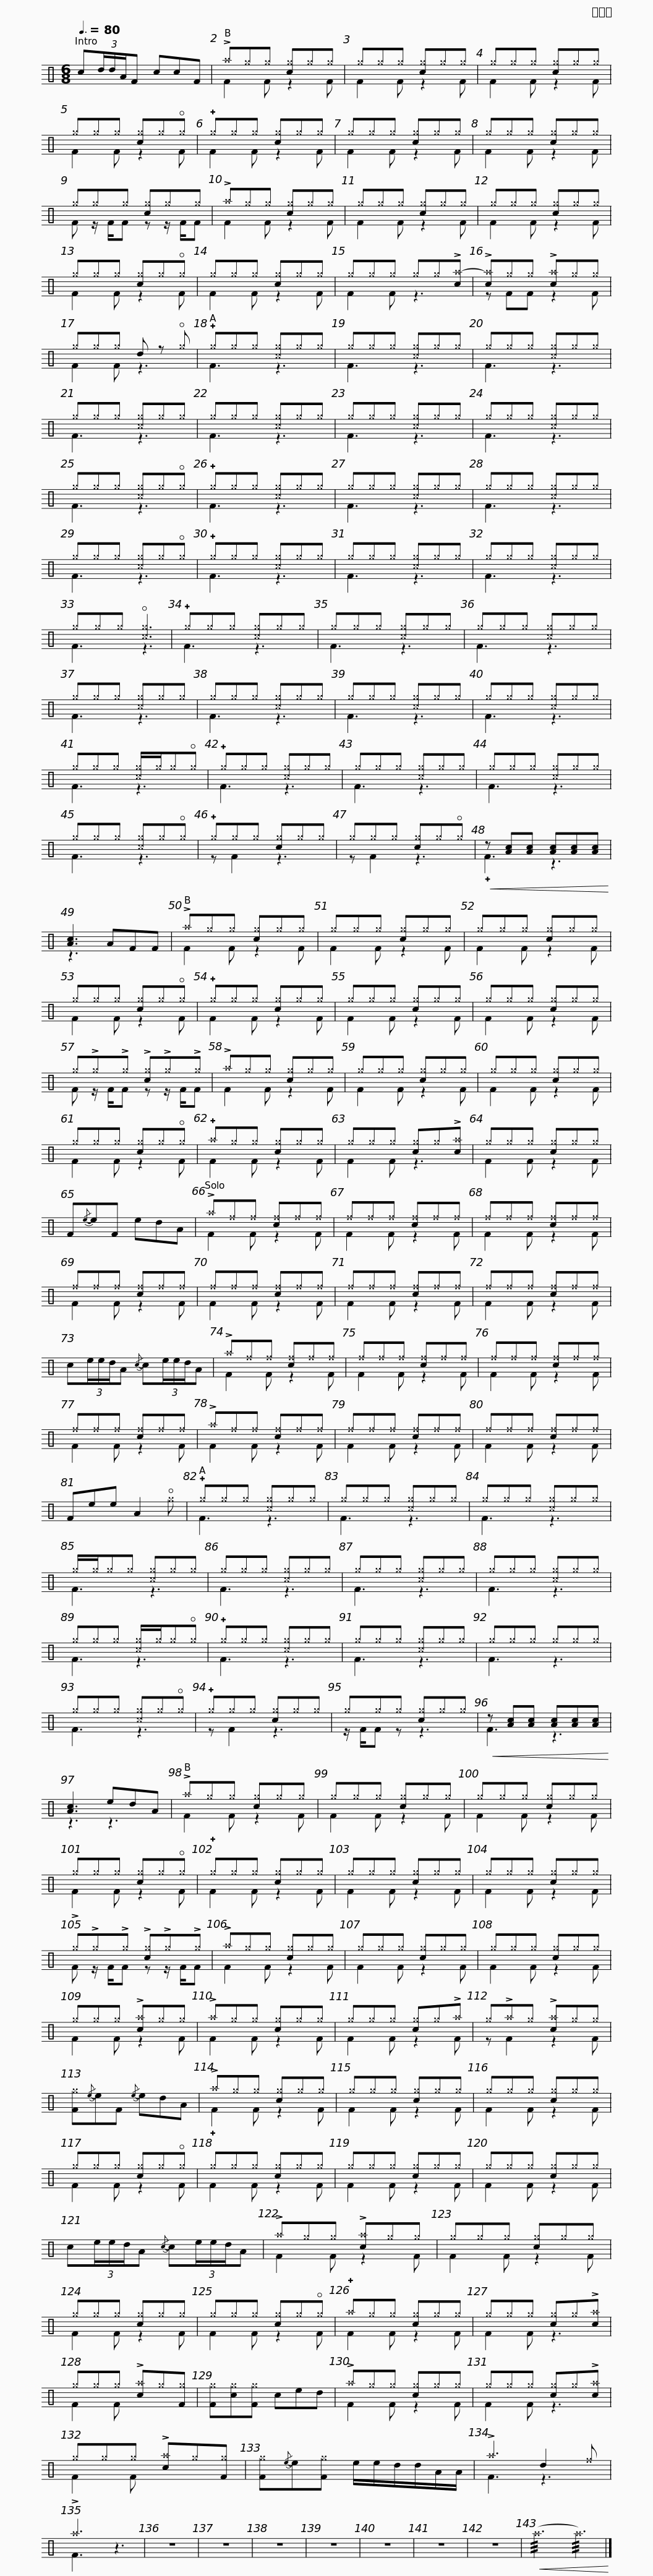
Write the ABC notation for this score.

X:1
%%score ( 1 2 )
L:1/8
Q:3/8=80
M:6/8
I:linebreak $
K:C
V:1 perc
K:none
V:2 perc
K:none
V:1
 c(3d/d/A/F ccF |$ !>!^a^g^g [c^g]^g^g | ^g^g^g [c^g]^g^g | ^g^g^g [c^g]^g^g | ^g^g^g [c^g]^g!open!^g |$ %5
 !plus!^g^g^g [c^g]^g^g | ^g^g^g [c^g]^g^g | ^g^g^g [c^g]^g^g | ^g^g^g [c^g]^g^g |$ !>!^a^g^g [c^g]^g^g | %10
 ^g^g^g [c^g]^g^g | ^g^g^g [c^g]^g^g | ^g^g^g [c^g]^g!open!^g |$ ^g^g^g [c^g]^g^g | ^g^g^g ^g^g!>![c^a-] | %15
 !>![c^a]^g^g !>![c^a]^g^g | ^g^g^g d z !open!^g |$ !plus!^g^g^g [^c^g]^g^g | ^g^g^g [^c^g]^g^g | ^g^g^g [^c^g]^g^g | %20
 ^g^g^g [^c^g]^g^g |$ ^g^g^g [^c^g]^g^g | ^g^g^g [^c^g]^g^g | ^g^g^g [^c^g]^g^g | ^g^g^g [^c^g]^g!open!^g |$ %25
 !plus!^g^g^g [^c^g]^g^g | ^g^g^g [^c^g]^g^g | ^g^g^g [^c^g]^g^g | ^g^g^g [^c^g]^g!open!^g |$ !plus!^g^g^g [^c^g]^g^g | %30
 ^g^g^g [^c^g]^g^g | ^g^g^g [^c^g]^g^g | ^g^g^g !open![^c^g]3 |$ !plus!^g^g^g [^c^g]^g^g | ^g^g^g [^c^g]^g^g | %35
 ^g^g^g [^c^g]^g^g | ^g^g^g [^c^g]^g^g |$ ^g^g^g [^c^g]^g^g | ^g^g^g [^c^g]^g^g | ^g^g^g [^c^g]^g^g | %40
 ^g^g^g [^c^g]/^g/^g!open!^g |$ !plus!^g^g^g [^c^g]^g^g | ^g^g^g [^c^g]^g^g | ^g^g^g [^c^g]^g^g | ^g^g^g [^c^g]^g!open!^g |$ %45
 !plus!^g^g^g [c^g]^g^g | ^g^g^g [c^g]^g!open!^g |!<(! z [Ac][Ac] [Ac][Ac][Ac]!<)! | [Ac]3 AFF |$ !>!^a^g^g [c^g]^g^g | %50
 ^g^g^g [c^g]^g^g | ^g^g^g [c^g]^g^g | ^g^g^g [c^g]^g!open!^g |$ !plus!^g^g^g [c^g]^g^g | ^g^g^g [c^g]^g^g | %55
 ^g^g^g [c^g]^g^g | ^g!>!^g!>!^g !>![c^g]!>!^g!>!^g |$ !>!^a^g^g [c^g]^g^g | ^g^g^g [c^g]^g^g | ^g^g^g [c^g]^g^g | %60
 ^g^g^g [c^g]^g!open!^g |$ !plus!^a^g^g [c^g]^g^g | ^g^g^g [c^g]^g!>![c^a] | ^g^g^g [c^g]^g^g | F{/e-}eF edA |$ %65
 !>!^a^f^f [c^f]^f^f | ^f^f^f [c^f]^f^f | ^f^f^f [c^f]^f^f | ^f^f^f [c^f]^f^f |$ ^f^f^f [c^f]^f^f | %70
 ^f^f^f [c^f]^f^f | ^f^f^f [c^f]^f^f | c(3e/e/d/A{/c-} c(3e/e/d/A |$ !>!^a^f^f [c^f]^f^f | ^f^f^f [c^f]^f^f | %75
 ^f^f^f [c^f]^f^f | ^f^f^f [c^f]^f^f |$ !>!^a^f^f [c^f]^f^f | ^f^f^f [c^f]^f^f | ^f^f^f [c^f]^f^f | %80
 Fee A2 !open!^g |$ !plus!^g^g^g [^c^g]^g^g | ^g^g^g [^c^g]^g^g | ^g^g^g [^c^g]^g^g | ^g/^g/^g^g [^c^g]^g^g |$ %85
 ^g^g^g [^c^g]^g^g | ^g^g^g [^c^g]^g^g | ^g^g^g [^c^g]^g^g | ^g^g^g [^c^g]/^g/^g!open!^g |$ !plus!^g^g^g [^c^g]^g^g | %90
 ^g^g^g [^c^g]^g^g | ^g^g^g ^g^g^g | ^g^g^g [^c^g]^g!open!^g |$ !plus!^g^g^g [c^g]^g^g | ^g^g^g [c^g]^g^g | %95
!<(! z [Ac][Ac] [Ac][Ac][Ac]!<)! | [Ac]3 edA |$ !>!^a^g^g [c^g]^g^g | ^g^g^g [c^g]^g^g | ^g^g^g [c^g]^g^g | %100
 ^g^g^g [c^g]^g!open!^g |$ !plus!^g^g^g [c^g]^g^g | ^g^g^g [c^g]^g^g | ^g^g^g [c^g]^g^g | !>!^g!>!^g!>!^g !>![c^g]!>!^g!>!^g |$ %105
 !>!^a^g^g [c^g]^g^g | ^g^g^g [c^g]^g^g | ^g^g^g [c^g]^g^g | ^g^g^g !>![c^a]^g^g |$ !>!^a^g^g [c^g]^g^g | %110
 ^g^g^g [c^g]^g!>!^a | ^g!>!^a^g !>![c^a]^g^g | [F^g]{/e-}eF{/e-} edA |$ !>!^a^g^g [c^g]^g^g | ^g^g^g [c^g]^g^g | %115
 ^g^g^g [c^g]^g^g | ^g^g^g [c^g]^g!open!^g |$ !plus!^g^g^g [c^g]^g^g | ^g^g^g [c^g]^g^g | ^g^g^g [c^g]^g^g | %120
 c(3e/e/d/A{/c-} c(3e/e/d/A |$ !>!^a^g^g !>![c^a]^g^g | ^g^g^g [c^g]^g^g | ^g^g^g [c^g]^g^g | ^g^g^g [c^g]^g!open!^g |$ %125
 !plus!^a^g^g [c^g]^g^g | ^g^g^g [c^g]^g!>![c^a] | ^g^g^g !>![c^a]^g[F^g] | [F^g][c^g][F^g] ced |$ !>!^a^g^g [c^g]^g^g | %130
 ^g^g^g [c^g]^g!>![c^a] | ^g^g^g !>![c^a]^g[F^g] | [F^g]{/e-}e[F^g] e/e/d/d/A/A/ |$ !>!^a3 d2 ^f | !>!^a3 z3 |$ %135
 z6 | z6 | z6 | z6 | z6 | %140
 z6 | z6 |!<(! (!///!^a3 !///!^a3)!<)! |] %143
V:2
 x6 |$ F2 F z2 F | F2 F z2 F | F2 F z2 F | F2 F z2 F |$ %5
 F2 F z2 F | F2 F z2 F | F2 F z2 F | F z/ F/F z z/ F/F |$ F2 F z2 F | %10
 F2 F z2 F | F2 F z2 F | F2 F z2 F |$ F2 F z2 F | F2 F z3 | %15
 z FF z2 F | F2 F z3 |$ F3 z3 | F3 z3 | F3 z3 | %20
 F3 z3 |$ F3 z3 | F3 z3 | F3 z3 | F3 z3 |$ %25
 F3 z3 | F3 z3 | F3 z3 | F3 z3 |$ F3 z3 | %30
 F3 z3 | F3 z3 | F3 z3 |$ F3 z3 | F3 z3 | %35
 F3 z3 | F3 z3 |$ F3 z3 | F3 z3 | F3 z3 | %40
 F3 z3 |$ F3 z3 | F3 z3 | F3 z3 | F3 z3 |$ %45
 z F2 z3 | z F2 z3 | !plus!F3 z3 | z3 x3 |$ F2 F z2 F | %50
 F2 F z2 F | F2 F z2 F | F2 F z2 F |$ F2 F z2 F | F2 F z2 F | %55
 F2 F z2 F | F z/ F/F z z/ F/F |$ F2 F z2 F | F2 F z2 F | F2 F z2 F | %60
 F2 F z2 F |$ F2 F z2 F | F2 F z3 | F2 F z2 F | x6 |$ %65
 F2 F z2 F | F2 F z2 F | F2 F z2 F | F2 F z2 F |$ F2 F z2 F | %70
 F2 F z2 F | F2 F z2 F | x6 |$ F2 F z2 F | F2 F z2 F | %75
 F2 F z2 F | F2 F z2 F |$ F2 F z2 F | F2 F z2 F | F2 F z2 F | %80
 x6 |$ F3 z3 | F3 z3 | F3 z3 | F3 z3 |$ %85
 F3 z3 | F3 z3 | F3 z3 | F3 z3 |$ F3 z3 | %90
 F3 z3 | F3 z3 | F3 z3 |$ z F2 z3 | z/ F/F z z3 | %95
 F3 z3 | z3 z3 |$ F2 F z2 F | F2 F z2 F | F2 F z2 F | %100
 F2 F z2 F |$ F2 F z2 F | F2 F z2 F | F2 F z2 F | F z/ F/F z z/ F/F |$ %105
 F2 F z2 F | F2 F z2 F | F2 F z2 F | F2 F z2 F |$ F2 F z2 F | %110
 F2 F z2 F | z F2 z2 F | x6 |$ F2 F z2 F | F2 F z2 F | %115
 F2 F z2 F | F2 F z2 F |$ F2 F z2 F | F2 F z2 F | F2 F z2 F | %120
 x6 |$ F2 F z2 F | F2 F z2 F | F2 F z2 F | F2 F z2 F |$ %125
 F2 F z2 F | F2 F z3 | F2 F x3 | x6 |$ F2 F z2 F | %130
 F2 F z3 | F2 F x3 | x6 |$ F3 z3 | F3 x3 |$ %135
 x6 | x6 | x6 | x6 | x6 | %140
 x6 | x6 | x6 |] %143
